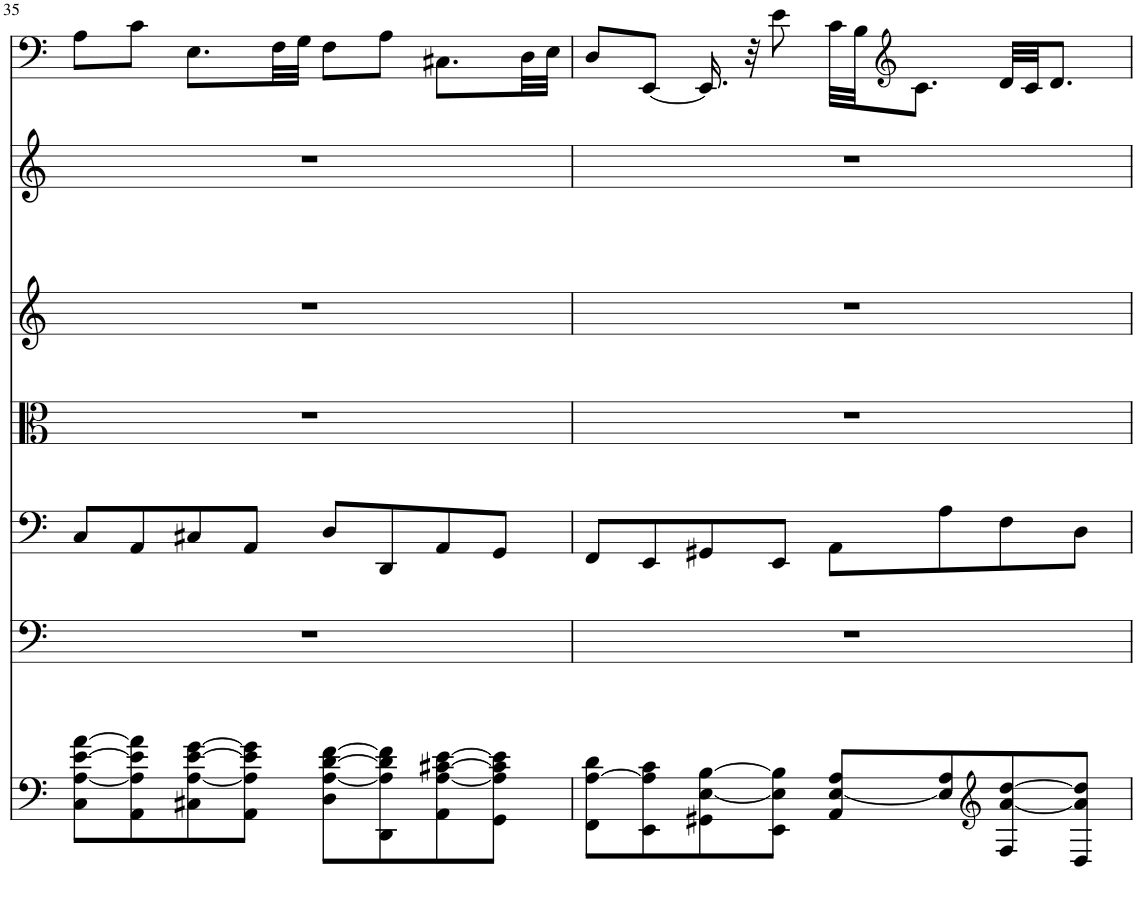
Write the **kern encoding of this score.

**kern	**kern	**kern	**kern	**kern	**kern	**kern
*part7	*part6	*part5	*part4	*part3	*part2	*part1
*staff7	*staff6	*staff5	*staff4	*staff3	*staff2	*staff1
*I"Continuo	*I"Contrabass	*I"Violoncello	*I"Viola	*I"Violin II	*I"Violin I	*I"Bassoon
*	*I'Cb	*	*	*	*	*I'Bsn
!!LO:PB:g=z
*clefF4	*clefF4	*clefF4	*clefC3	*clefG2	*clefG2	*clefF4
*	*Trd7c12	*	*	*	*	*
*k[]	*k[]	*k[]	*k[]	*k[]	*k[]	*k[]
*M4/4	*M4/4	*M4/4	*M4/4	*M4/4	*M4/4	*M4/4
=35	=35	=35	=35	=35	=35	=35
8C\ [8A\ [8e\ [8a\L	1r	8C/L	1r	1r	1r	8A\L
8AA\ 8A\] 8e\] 8a\]	.	8AA/	.	.	.	8c\J
8C#X\ [8A\ [8e\ [8g\	.	8C#X/	.	.	.	8.E\L
8AA\ 8A\] 8e\] 8g\]J	.	8AA/J	.	.	.	.
.	.	.	.	.	.	32F\LL
.	.	.	.	.	.	32G\JJJ
8D\ [8A\ [8d\ [8f\L	.	8D/L	.	.	.	8F\L
8DD\ 8A\] 8d\] 8f\]	.	8DD/	.	.	.	8A\J
8AA\ [8A\ [8c#X\ [8e\	.	8AA/	.	.	.	8.C#X\L
8GG\ 8A\] 8c#\] 8e\]J	.	8GG/J	.	.	.	.
.	.	.	.	.	.	32D\LL
.	.	.	.	.	.	32E\JJJ
=36	=36	=36	=36	=36	=36	=36
8FF\ [8A\ 8d\L	1r	8FF/L	1r	1r	1r	8D/L
8EE\ 8A\] 8c\	.	8EE/	.	.	.	[8EE/J
8GG#X\ [8E\ [8B\	.	8GG#X/	.	.	.	16.EE/]
.	.	.	.	.	.	32r
8EE\ 8E\] 8B\]J	.	8EE/J	.	.	.	8e\
8AA/ [8E/ 8A/L	.	8AA\L	.	.	.	32c\LLL
.	.	.	.	.	.	32B\JJ
*	*	*	*	*	*	*clefG2
.	.	.	.	.	.	8.c\J
8E/] 8A/	.	8A\	.	.	.	.
*clefG2	*	*	*	*	*	*
8F/ [8a/ [8dd/	.	8F\	.	.	.	32d/LLL
.	.	.	.	.	.	32c/JJ
.	.	.	.	.	.	8.d/J
8D/ 8a/] 8dd/]J	.	8D\J	.	.	.	.
=	=	=	=	=	=	=
*-	*-	*-	*-	*-	*-	*-
